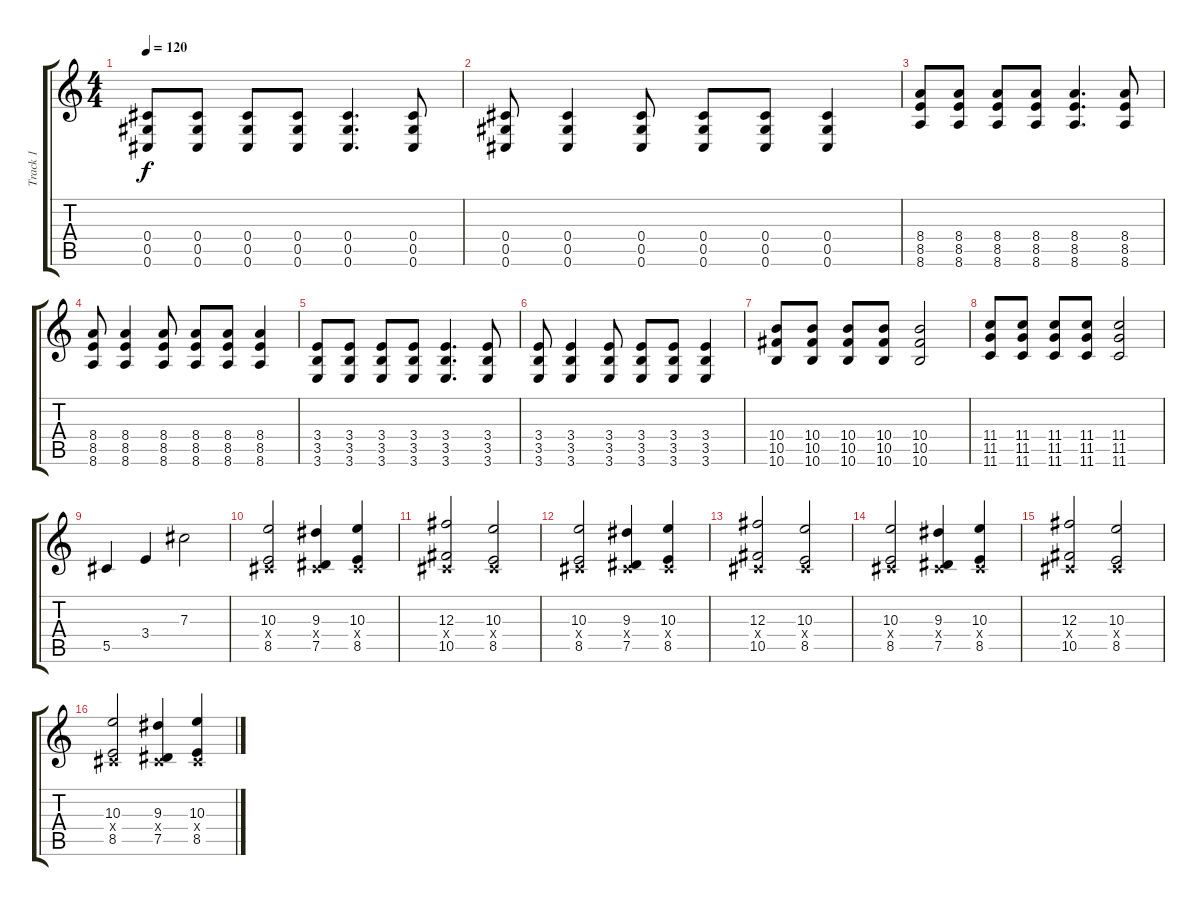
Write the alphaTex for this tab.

\track ("Track 1" "Track 1") {solo instrument distortionguitar}
\staff {score tabs}
\tuning (Eb4 Bb3 Gb3 Db3 Ab2 Db2) {hide}
\ts (4 4)
\tempo 120
\clef g2
\ks c
(0.4 0.5 0.6).8{dy f} (0.4 0.5 0.6).8 (0.4 0.5 0.6).8 (0.4 0.5 0.6).8 (0.4 0.5 0.6).4{d} (0.4 0.5 0.6).8 |
(0.4 0.5 0.6).8 (0.4 0.5 0.6).4 (0.4 0.5 0.6).8 (0.4 0.5 0.6).8 (0.4 0.5 0.6).8 (0.4 0.5 0.6).4 |
(8.4 8.5 8.6).8 (8.4 8.5 8.6).8 (8.4 8.5 8.6).8 (8.4 8.5 8.6).8 (8.4 8.5 8.6).4{d} (8.4 8.5 8.6).8 |
(8.4 8.5 8.6).8 (8.4 8.5 8.6).4 (8.4 8.5 8.6).8 (8.4 8.5 8.6).8 (8.4 8.5 8.6).8 (8.4 8.5 8.6).4 |
(3.4 3.5 3.6).8 (3.4 3.5 3.6).8 (3.4 3.5 3.6).8 (3.4 3.5 3.6).8 (3.4 3.5 3.6).4{d} (3.4 3.5 3.6).8 |
(3.4 3.5 3.6).8 (3.4 3.5 3.6).4 (3.4 3.5 3.6).8 (3.4 3.5 3.6).8 (3.4 3.5 3.6).8 (3.4 3.5 3.6).4 |
(10.4 10.5 10.6).8 (10.4 10.5 10.6).8 (10.4 10.5 10.6).8 (10.4 10.5 10.6).8 (10.4 10.5 10.6).2 |
(11.4 11.5 11.6).8 (11.4 11.5 11.6).8 (11.4 11.5 11.6).8 (11.4 11.5 11.6).8 (11.4 11.5 11.6).2 |
5.5.4 3.4.4 7.3.2 |
(10.3 0.4{x} 8.5).2 (9.3 0.4{x} 7.5).4 (10.3 0.4{x} 8.5).4 |
(12.3 0.4{x} 10.5).2 (10.3 0.4{x} 8.5).2 |
(10.3 0.4{x} 8.5).2 (9.3 0.4{x} 7.5).4 (10.3 0.4{x} 8.5).4 |
(12.3 0.4{x} 10.5).2 (10.3 0.4{x} 8.5).2 |
(10.3 0.4{x} 8.5).2 (9.3 0.4{x} 7.5).4 (10.3 0.4{x} 8.5).4 |
(12.3 0.4{x} 10.5).2 (10.3 0.4{x} 8.5).2 |
(10.3 0.4{x} 8.5).2 (9.3 0.4{x} 7.5).4 (10.3 0.4{x} 8.5).4
